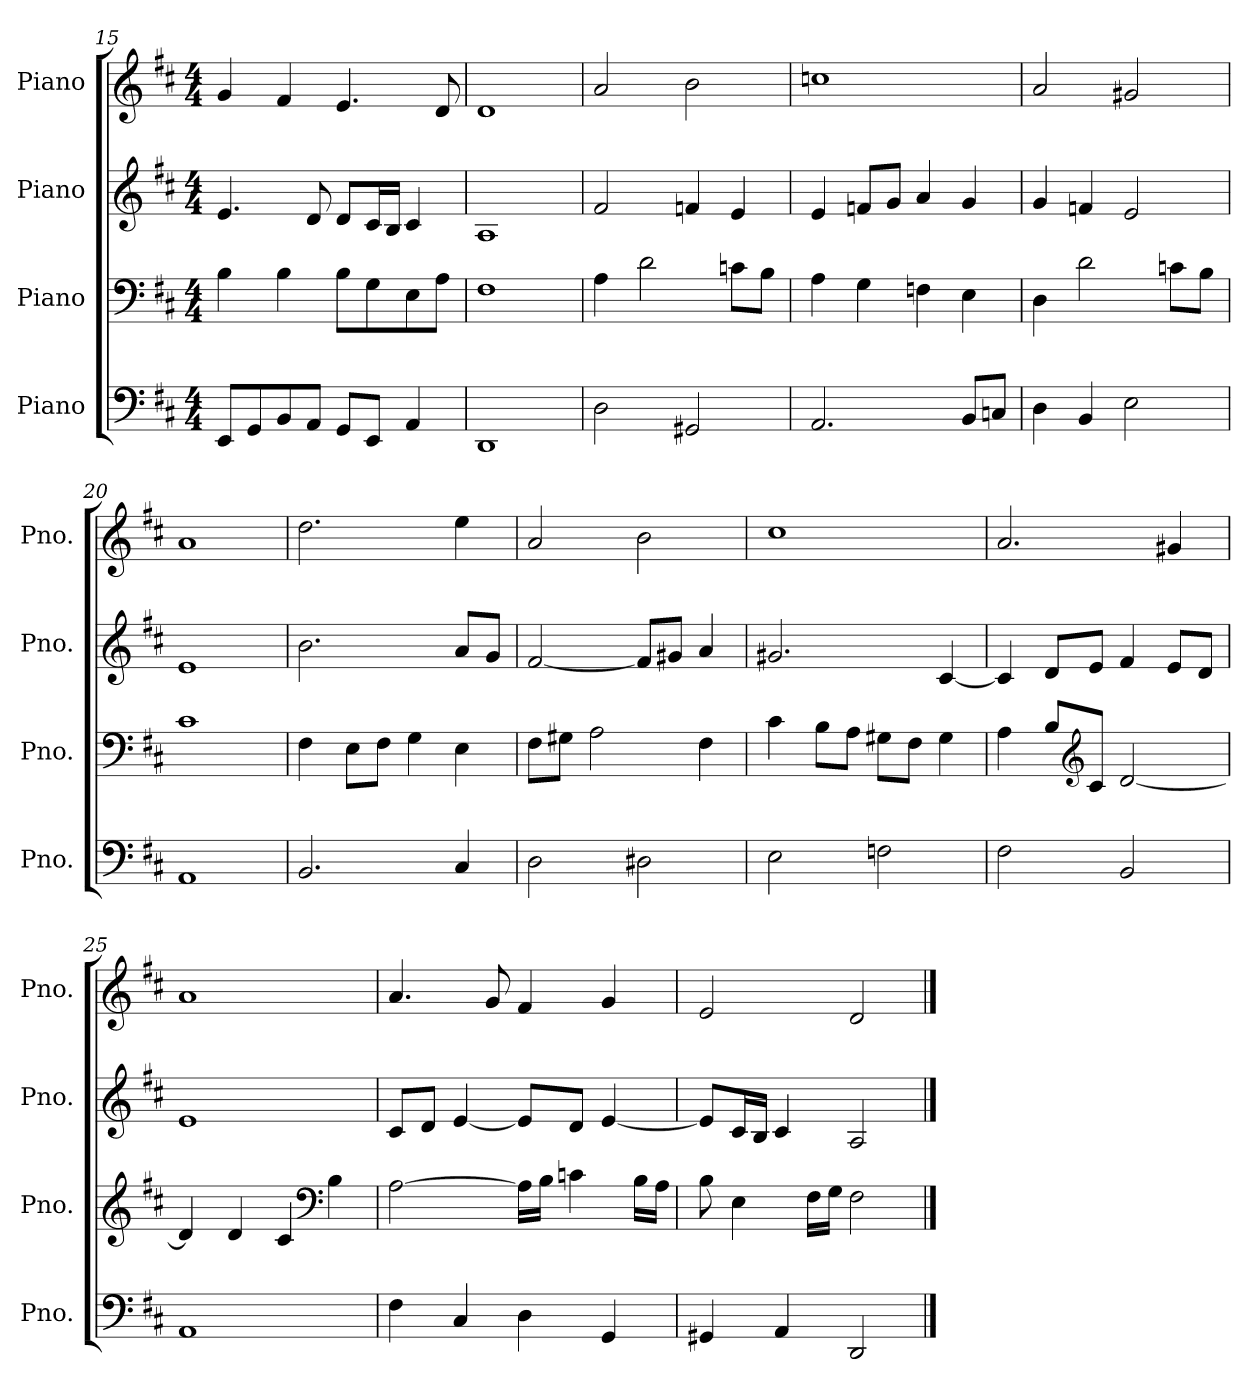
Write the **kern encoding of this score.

**kern	**kern	**kern	**kern
*part4	*part3	*part2	*part1
*staff4	*staff3	*staff2	*staff1
*I"Piano	*I"Piano	*I"Piano	*I"Piano
*I'Pno.	*I'Pno.	*I'Pno.	*I'Pno.
!!LO:PB:g=z
*clefF4	*clefF4	*clefG2	*clefG2
*k[f#c#]	*k[f#c#]	*k[f#c#]	*k[f#c#]
*M4/4	*M4/4	*M4/4	*M4/4
=15	=15	=15	=15
8EE/L	4B\	4.e/	4g/
8GG/	.	.	.
8BB/	4B\	.	4f#/
8AA/J	.	8d/	.
8GG/L	8B\L	8d/L	4.e/
8EE/J	8G\	16c#/L	.
.	.	16B/JJ	.
4AA/	8E\	4c#/	.
.	8A\J	.	8d/
=16	=16	=16	=16
1DD	1F#	1A	1d
=17	=17	=17	=17
2D\	4A\	2f#/	2a/
.	2d\	.	.
2GG#X/	.	4fn/	2b\
.	8cn\L	4e/	.
.	8B\J	.	.
=18	=18	=18	=18
2.AA/	4A\	4e/	1ccn
.	4G\	8fn/L	.
.	.	8g/J	.
.	4Fn\	4a/	.
8BB/L	4E\	4g/	.
8Cn/J	.	.	.
=19	=19	=19	=19
4D\	4D\	4g/	2a/
4BB/	2d\	4fn/	.
2E\	.	2e/	2g#X/
.	8cn\L	.	.
.	8B\J	.	.
=20	=20	=20	=20
1AA	1c#	1e	1a
=21	=21	=21	=21
2.BB/	4F#\	2.b\	2.dd\
.	8E\L	.	.
.	8F#\J	.	.
.	4G\	.	.
4C#/	4E\	8a/L	4ee\
.	.	8g/J	.
!!LO:LB:g=z
=22	=22	=22	=22
2D\	8F#\L	[2f#/	2a/
.	8G#X\J	.	.
.	2A\	.	.
2D#X\	.	8f#/L]	2b\
.	.	8g#X/J	.
.	4F#\	4a/	.
=23	=23	=23	=23
2E\	4c#\	2.g#X/	1cc#
.	8B\L	.	.
.	8A\J	.	.
2Fn\	8G#X\L	.	.
.	8F#\J	.	.
.	4G#\	[4c#/	.
=24	=24	=24	=24
2F#\	4A\	4c#/]	2.a/
.	8B/L	8d/L	.
*	*clefG2	*	*
.	8c#/J	8e/J	.
2BB/	[2d/	4f#/	.
.	.	8e/L	4g#X/
.	.	8d/J	.
=25	=25	=25	=25
1AA	4d/]	1e	1a
.	4d/	.	.
.	4c#/	.	.
*	*clefF4	*	*
.	4B\	.	.
=26	=26	=26	=26
4F#\	[2A\	8c#/L	4.a/
.	.	8d/J	.
4C#/	.	[4e/	.
.	.	.	8g/
4D\	16A\LL]	8e/L]	4f#/
.	16B\JJ	.	.
.	4cn\	8d/J	.
4GG/	.	[4e/	4g/
.	16B\LL	.	.
.	16A\JJ	.	.
!!LO:LB:g=z
=27	=27	=27	=27
4GG#X/	8B\	8e/L]	2e/
.	4E\	16c#/L	.
.	.	16B/JJ	.
4AA/	.	4c#/	.
.	16F#\LL	.	.
.	16G\JJ	.	.
2DD/	2F#\	2A/	2d/
==	==	==	==
*-	*-	*-	*-
